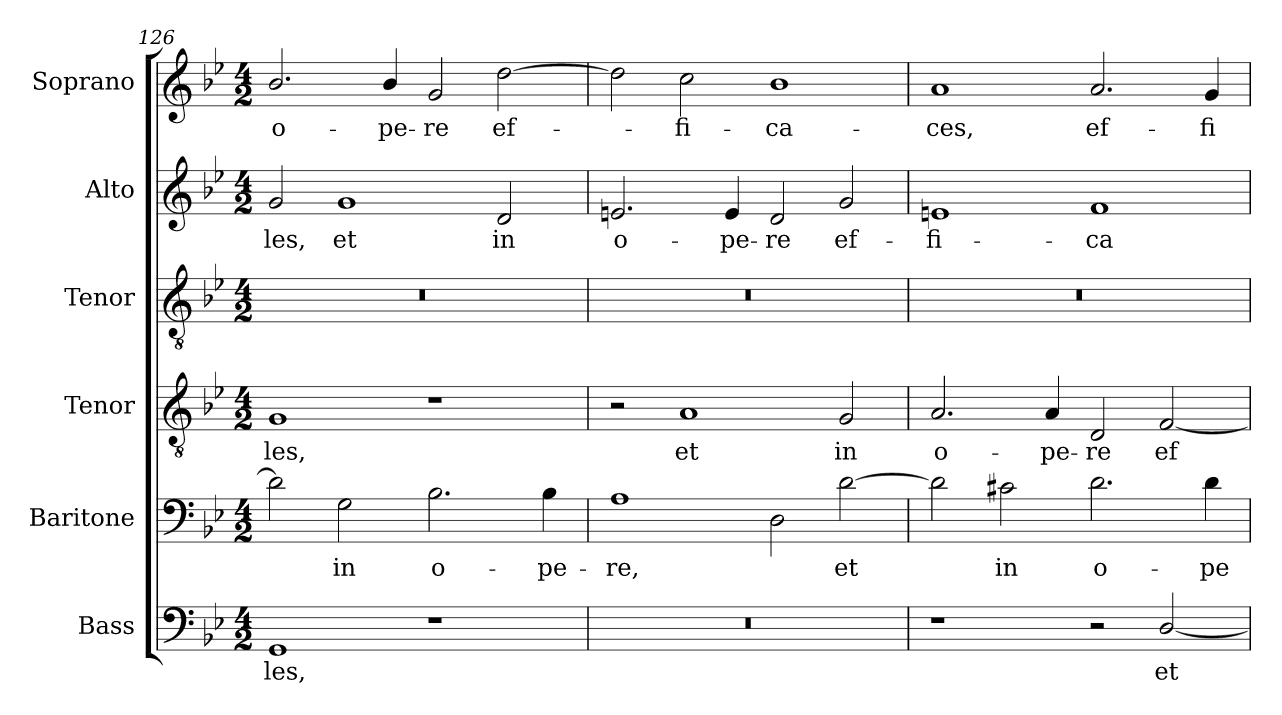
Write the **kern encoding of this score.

**kern	**text	**kern	**text	**kern	**text	**kern	**kern	**text	**kern	**text
*part6	*part6	*part5	*part5	*part4	*part4	*part3	*part2	*part2	*part1	*part1
*staff6	*staff6	*staff5	*staff5	*staff4	*staff4	*staff3	*staff2	*staff2	*staff1	*staff1
*I"Bass	*	*I"Baritone	*	*I"Tenor	*	*I"Tenor	*I"Alto	*	*I"Soprano	*
*I'B.	*	*I'Bar.	*	*I'T2.	*	*I'T1.	*I'A.	*	*I'S.	*
*clefF4	*	*clefF4	*	*clefGv2	*	*clefGv2	*clefG2	*	*clefG2	*
*	*	*	*	*ITrd7c12	*	*	*	*	*	*
*k[b-e-]	*	*k[b-e-]	*	*k[b-e-]	*	*k[b-e-]	*k[b-e-]	*	*k[b-e-]	*
*B-:	*	*B-:	*	*B-:	*	*B-:	*B-:	*	*B-:	*
*M4/2	*	*M4/2	*	*M4/2	*	*M4/2	*M4/2	*	*M4/2	*
=126	=126	=126	=126	=126	=126	=126	=126	=126	=126	=126
!	!LO:LY:b:color=#000000	!	!	!	!	!	!	!	!	!
!	!	!	!	!	!LO:LY:b:color=#000000	!LO:N:vis=1	!	!	!	!
!	!	!	!	!	!	!	!	!LO:LY:b:color=#000000	!	!
!	!	!	!	!	!	!	!	!	!	!LO:LY:b:color=#000000
1GGi	-les,	2di\]	.	1GGi	-les,	0r	2gi/	-les,	2.b-i/	o-
!	!	!	!LO:LY:b:color=#000000	!	!	!	!	!	!	!
!	!	!	!	!	!	!	!	!LO:LY:b:color=#000000	!	!
.	.	2Gi\	in	.	.	.	1gi	et	.	.
!	!	!	!	!	!	!	!	!	!	!LO:LY:b:color=#000000
.	.	.	.	.	.	.	.	.	4b-i/	-pe-
!	!	!	!LO:LY:b:color=#000000	!	!	!	!	!	!	!
!	!	!	!	!	!	!	!	!	!	!LO:LY:b:color=#000000
1r	.	2.B-i\	o-	1r	.	.	.	.	2gi/	-re
!	!	!	!	!	!	!	!	!LO:LY:b:color=#000000	!	!
!	!	!	!	!	!	!	!	!	!	!LO:LY:b:color=#000000
.	.	.	.	.	.	.	2di/	in	[2ddi\	ef-
!	!	!	!LO:LY:b:color=#000000	!	!	!	!	!	!	!
.	.	4B-i\	-pe-	.	.	.	.	.	.	.
=127	=127	=127	=127	=127	=127	=127	=127	=127	=127	=127
!LO:N:vis=1	!	!	!	!	!	!	!	!	!	!
!	!	!	!LO:LY:b:color=#000000	!	!	!LO:N:vis=1	!	!	!	!
!	!	!	!	!	!	!	!	!LO:LY:b:color=#000000	!	!
0r	.	1Ai	-re,	2r	.	0r	2.eni/	o-	2ddi\]	.
!	!	!	!	!	!LO:LY:b:color=#000000	!	!	!	!	!
!	!	!	!	!	!	!	!	!	!	!LO:LY:b:color=#000000
.	.	.	.	1AAi	et	.	.	.	2cci\	-fi-
!	!	!	!	!	!	!	!	!LO:LY:b:color=#000000	!	!
.	.	.	.	.	.	.	4ei/	-pe-	.	.
!	!	!	!	!	!	!	!	!LO:LY:b:color=#000000	!	!
!	!	!	!	!	!	!	!	!	!	!LO:LY:b:color=#000000
.	.	2Di\	.	.	.	.	2di/	-re	1b-i	-ca-
!	!	!	!LO:LY:b:color=#000000	!	!	!	!	!	!	!
!	!	!	!	!	!LO:LY:b:color=#000000	!	!	!	!	!
!	!	!	!	!	!	!	!	!LO:LY:b:color=#000000	!	!
.	.	[2di\	et	2GGi/	in	.	2gi/	ef-	.	.
=128	=128	=128	=128	=128	=128	=128	=128	=128	=128	=128
!	!	!	!	!	!LO:LY:b:color=#000000	!LO:N:vis=1	!	!	!	!
!	!	!	!	!	!	!	!	!LO:LY:b:color=#000000	!	!
!	!	!	!	!	!	!	!	!	!	!LO:LY:b:color=#000000
1r	.	2di\]	.	2.AAi/	o-	0r	1eni	-fi-	1ai	-ces,
!	!	!	!LO:LY:b:color=#000000	!	!	!	!	!	!	!
.	.	2c#Xi\	in	.	.	.	.	.	.	.
!	!	!	!	!	!LO:LY:b:color=#000000	!	!	!	!	!
.	.	.	.	4AAi/	-pe-	.	.	.	.	.
!	!	!	!LO:LY:b:color=#000000	!	!	!	!	!	!	!
!	!	!	!	!	!LO:LY:b:color=#000000	!	!	!	!	!
!	!	!	!	!	!	!	!	!LO:LY:b:color=#000000	!	!
!	!	!	!	!	!	!	!	!	!	!LO:LY:b:color=#000000
2r	.	2.di\	o-	2DDi/	-re	.	1fi	-ca-	2.ai/	ef-
!	!LO:LY:b:color=#000000	!	!	!	!	!	!	!	!	!
!	!	!	!	!	!LO:LY:b:color=#000000	!	!	!	!	!
[2Di/	et	.	.	[2FFi/	ef-	.	.	.	.	.
!	!	!	!LO:LY:b:color=#000000	!	!	!	!	!	!	!
!	!	!	!	!	!	!	!	!	!	!LO:LY:b:color=#000000
.	.	4di\	-pe-	.	.	.	.	.	4gi/	-fi-
=	=	=	=	=	=	=	=	=	=	=
*-	*-	*-	*-	*-	*-	*-	*-	*-	*-	*-
